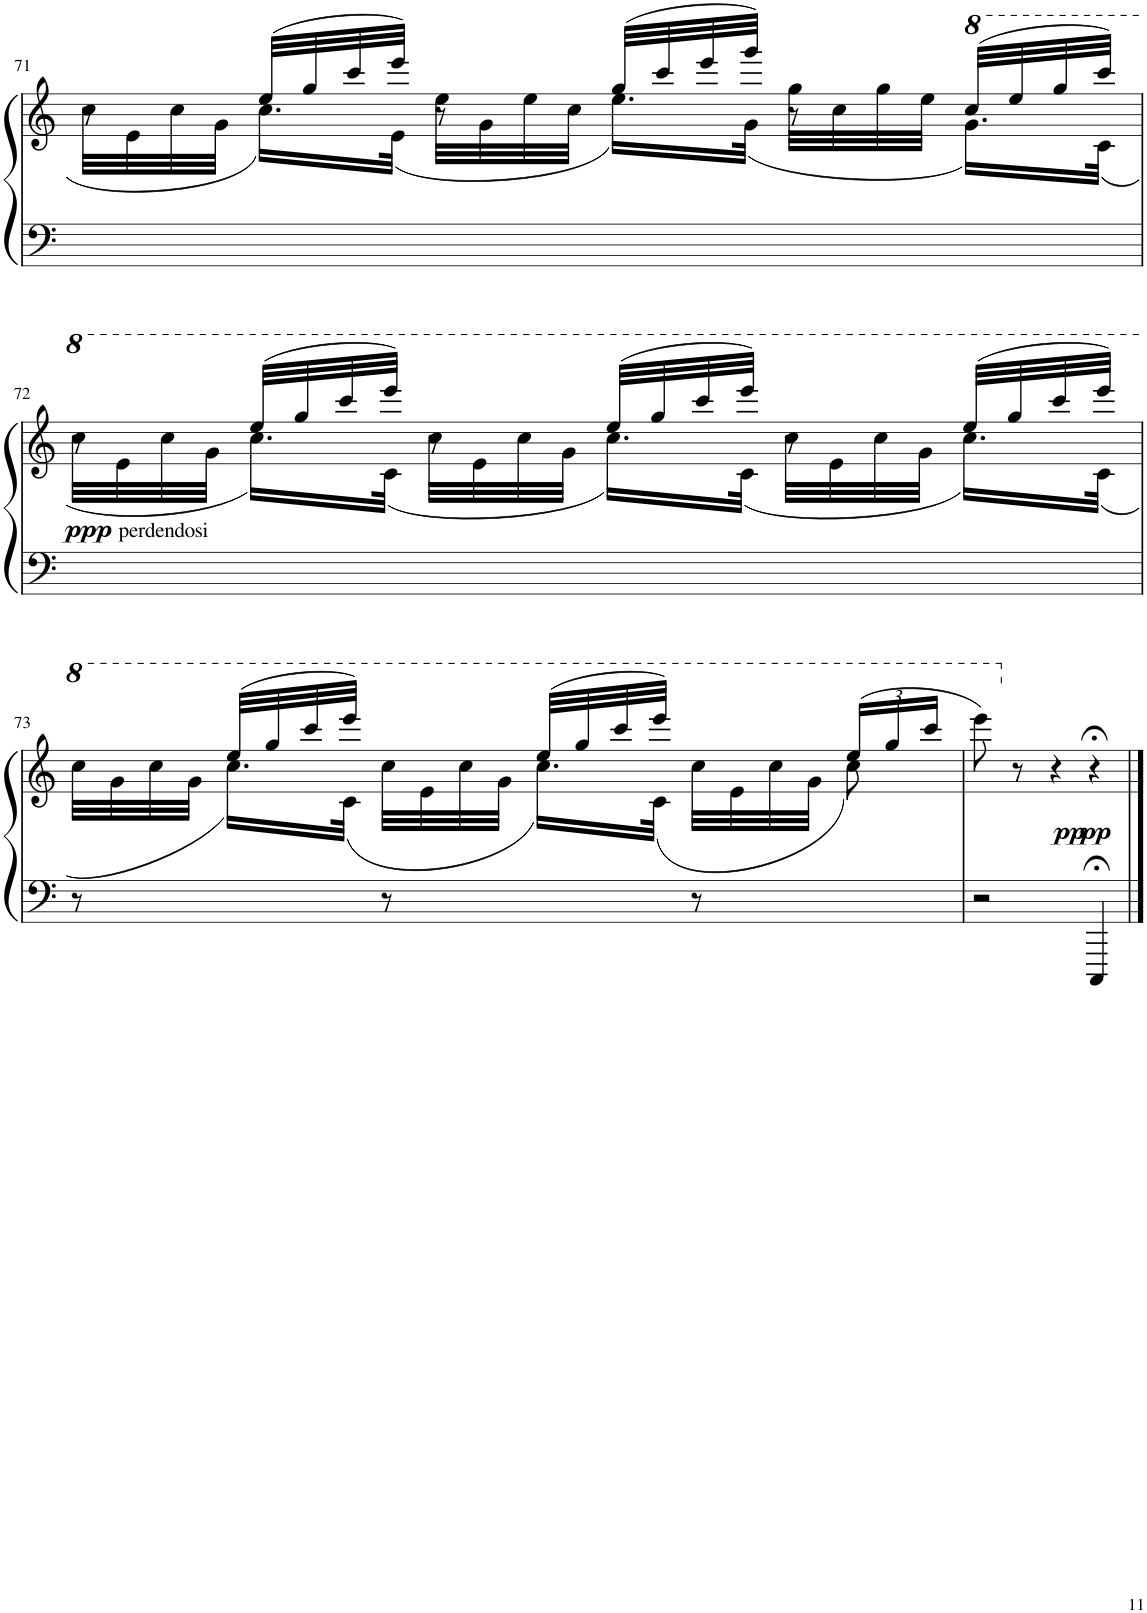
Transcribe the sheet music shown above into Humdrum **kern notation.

**kern	**kern	**dynam
*part1	*part1	*part1
*staff2	*staff1	*staff1/2
*I"Piano	*	*
*I'Pno	*	*
!!LO:PB:g=z
*clefF4	*clefG2	*
*k[]	*k[]	*
*M3/4	*M3/4	*
=71	=71	=71
*^	*^	*
2.ryy	8r	32cc\LLL	8ryy	.
.	.	32e\	.	.
.	.	32cc\	.	.
.	.	32g\JJJ	.	.
.	8ryy	32ee/LLL	16.cc\LL	.
.	.	32gg/	.	.
.	.	32ccc/	.	.
.	.	32eee/JJJ	32e\JJk	.
.	8r	32ee\LLL	8ryy	.
.	.	32g\	.	.
.	.	32ee\	.	.
.	.	32cc\JJJ	.	.
.	8ryy	32gg/LLL	16.ee\LL	.
.	.	32ccc/	.	.
.	.	32eee/	.	.
.	.	32ggg/JJJ	32g\JJk	.
.	8r	32gg\LLL	8ryy	.
.	.	32cc\	.	.
.	.	32gg\	.	.
.	.	32ee\JJJ	.	.
.	8ryy	32ccc/LLL	16.gg\LL	.
.	.	32eee/	.	.
.	.	32ggg/	.	.
.	.	32cccc/JJJ	32cc\JJk	.
*v	*v	*	*	*
!!LO:LB:g=z	!!
=72	=72	=72	=72
!	!	!	!LO:DY:b
8r	32ccc\LLL	8ryy	ppp
.	32ee\	.	.
.	32ccc\	.	.
.	32gg\JJJ	.	.
8ryy	32eee/LLL	16.ccc\LL	.
.	32ggg/	.	.
.	32cccc/	.	.
.	32eeee/JJJ	32cc\JJk	.
8r	32ccc\LLL	8ryy	.
.	32ee\	.	.
.	32ccc\	.	.
.	32gg\JJJ	.	.
8ryy	32eee/LLL	16.ccc\LL	.
.	32ggg/	.	.
.	32cccc/	.	.
.	32eeee/JJJ	32cc\JJk	.
8r	32ccc\LLL	8ryy	.
.	32ee\	.	.
.	32ccc\	.	.
.	32gg\JJJ	.	.
8ryy	32eee/LLL	16.ccc\LL	.
.	32ggg/	.	.
.	32cccc/	.	.
.	32eeee/JJJ	32cc\JJk	.
!!LO:LB:g=z	!!
=73	=73	=73	=73
8r	32ccc\LLL	8ryy	.
.	32gg\	.	.
.	32ccc\	.	.
.	32gg\JJJ	.	.
8ryy	32eee/LLL	16.ccc\LL	.
.	32ggg/	.	.
.	32cccc/	.	.
.	32eeee/JJJ	32cc\JJk	.
8r	32ccc\LLL	8ryy	.
.	32ee\	.	.
.	32ccc\	.	.
.	32gg\JJJ	.	.
8ryy	32eee/LLL	16.ccc\LL	.
.	32ggg/	.	.
.	32cccc/	.	.
.	32eeee/JJJ	32cc\JJk	.
8r	32ccc\LLL	8ryy	.
.	32ee\	.	.
.	32ccc\	.	.
.	32gg\JJJ	.	.
*	*Xbrackettup	*	*
8ryy	24eee/LL	8ccc\	.
.	24ggg/	.	.
.	24cccc/JJ	.	.
*	*v	*v	*
=74	=74	=74
2r	8eeee\	.
.	8r	.
.	4r	.
!	!	!LO:DY:a=2
!	!	!LO:DY:n=1:b
4CCC;</	4r;<	pp pp
==	==	==
*-	*-	*-
